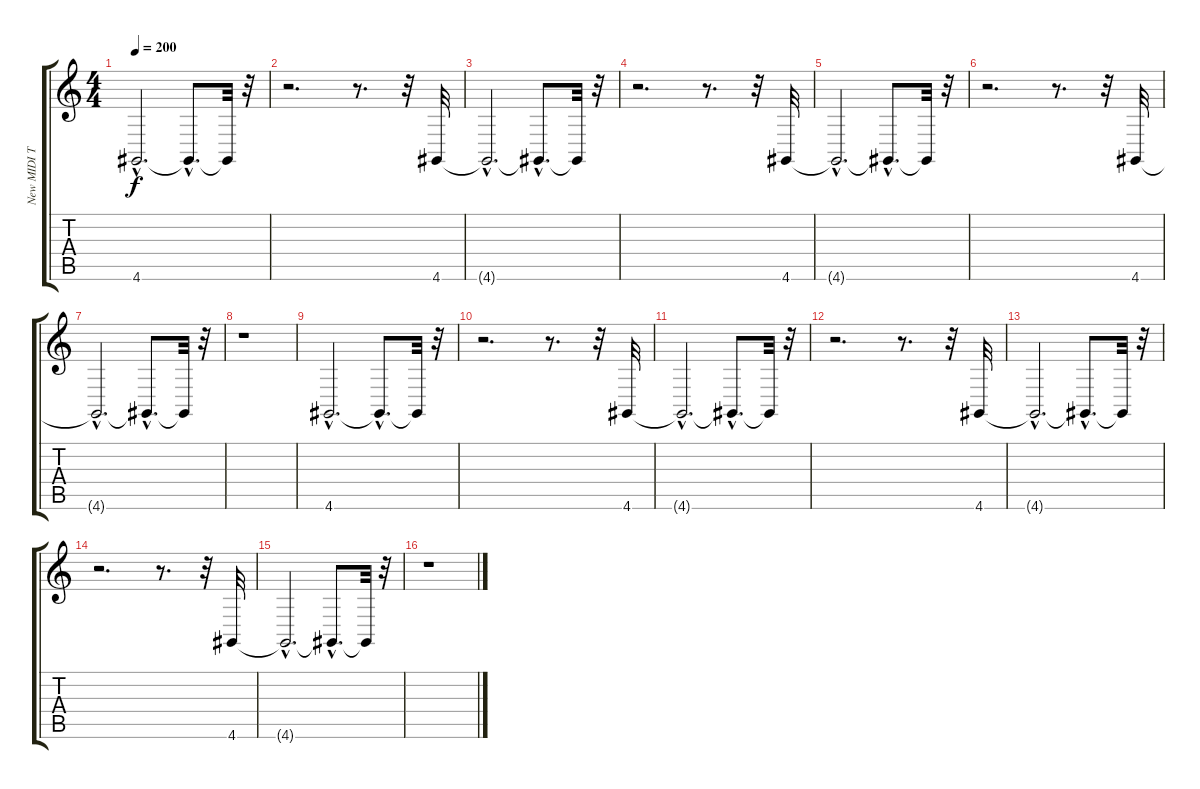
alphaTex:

\track ("New MIDI Track" "New MIDI T") {instrument tubularbells}
\staff {score tabs}
\tuning (E4 B3 G3 D3 A2 E2) {hide}
\ts (4 4)
\tempo 200
\clef g2
\ks c
4.6{hac t}.2{d dy f} 4.6{hac t}.8{d} 4.6{t}.32 r.32 |
r.2{d} r.8{d} r.32 4.6.32 |
4.6{hac t}.2{d} 4.6{hac t}.8{d} 4.6{t}.32 r.32 |
r.2{d} r.8{d} r.32 4.6.32 |
4.6{hac t}.2{d} 4.6{hac t}.8{d} 4.6{t}.32 r.32 |
r.2{d} r.8{d} r.32 4.6.32 |
4.6{hac t}.2{d} 4.6{hac t}.8{d} 4.6{t}.32 r.32 |
r.1 |
4.6{hac}.2{d} 4.6{hac t}.8{d} 4.6{t}.32 r.32 |
r.2{d} r.8{d} r.32 4.6.32 |
4.6{hac t}.2{d} 4.6{hac t}.8{d} 4.6{t}.32 r.32 |
r.2{d} r.8{d} r.32 4.6.32 |
4.6{hac t}.2{d} 4.6{hac t}.8{d} 4.6{t}.32 r.32 |
r.2{d} r.8{d} r.32 4.6.32 |
4.6{hac t}.2{d} 4.6{hac t}.8{d} 4.6{t}.32 r.32 |
r.1
